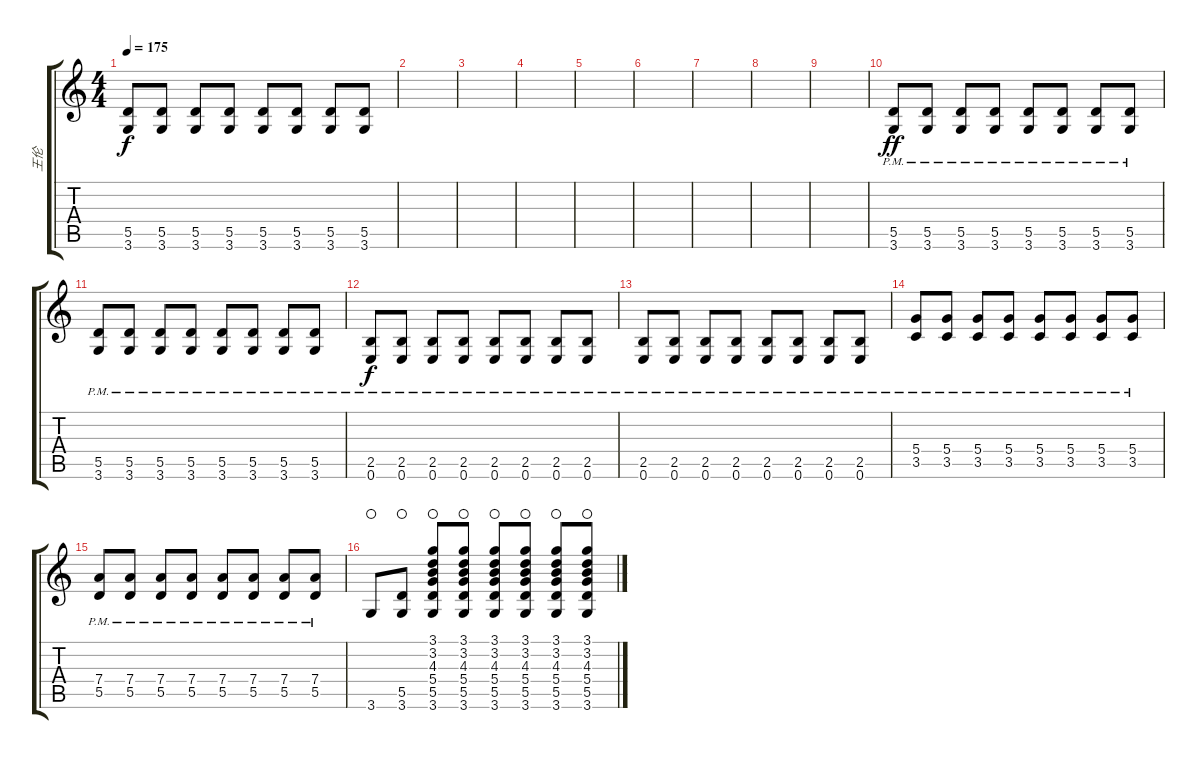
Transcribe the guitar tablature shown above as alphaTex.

\track ("王伦" "王伦") {instrument distortionguitar}
\staff {score tabs}
\tuning (E4 B3 G3 D3 A2 E2) {hide}
\ts (4 4)
\tempo 175
\clef g2
\ks c
(5.5 3.6).8{dy f} (5.5 3.6).8 (5.5 3.6).8 (5.5 3.6).8 (5.5 3.6).8 (5.5 3.6).8 (5.5 3.6).8 (5.5 3.6).8 |
|
|
|
|
|
|
|
|
(5.5{pm} 3.6{pm}).8{dy ff} (5.5{pm} 3.6{pm}).8 (5.5{pm} 3.6{pm}).8 (5.5{pm} 3.6{pm}).8 (5.5{pm} 3.6{pm}).8 (5.5{pm} 3.6{pm}).8 (5.5{pm} 3.6{pm}).8 (5.5{pm} 3.6{pm}).8 |
(5.5{pm} 3.6{pm}).8 (5.5{pm} 3.6{pm}).8 (5.5{pm} 3.6{pm}).8 (5.5{pm} 3.6{pm}).8 (5.5{pm} 3.6{pm}).8 (5.5{pm} 3.6{pm}).8 (5.5{pm} 3.6{pm}).8 (5.5{pm} 3.6{pm}).8 |
(2.5{pm} 0.6{pm}).8{dy f} (2.5{pm} 0.6{pm}).8 (2.5{pm} 0.6{pm}).8 (2.5{pm} 0.6{pm}).8 (2.5{pm} 0.6{pm}).8 (2.5{pm} 0.6{pm}).8 (2.5{pm} 0.6{pm}).8 (2.5{pm} 0.6{pm}).8 |
(2.5{pm} 0.6{pm}).8 (2.5{pm} 0.6{pm}).8 (2.5{pm} 0.6{pm}).8 (2.5{pm} 0.6{pm}).8 (2.5{pm} 0.6{pm}).8 (2.5{pm} 0.6{pm}).8 (2.5{pm} 0.6{pm}).8 (2.5{pm} 0.6{pm}).8 |
(5.4{pm} 3.5{pm}).8 (5.4{pm} 3.5{pm}).8 (5.4{pm} 3.5{pm}).8 (5.4{pm} 3.5{pm}).8 (5.4{pm} 3.5{pm}).8 (5.4{pm} 3.5{pm}).8 (5.4{pm} 3.5{pm}).8 (5.4{pm} 3.5{pm}).8 |
(7.4{pm} 5.5{pm}).8 (7.4{pm} 5.5{pm}).8 (7.4{pm} 5.5{pm}).8 (7.4{pm} 5.5{pm}).8 (7.4{pm} 5.5{pm}).8 (7.4{pm} 5.5{pm}).8 (7.4{pm} 5.5{pm}).8 (7.4{pm} 5.5{pm}).8 |
3.6.8{waho} (5.5 3.6).8{waho} (3.1 3.2 4.3 5.4 5.5 3.6).8{waho} (3.1 3.2 4.3 5.4 5.5 3.6).8{waho} (3.1 3.2 4.3 5.4 5.5 3.6).8{waho} (3.1 3.2 4.3 5.4 5.5 3.6).8{waho} (3.1 3.2 4.3 5.4 5.5 3.6).8{waho} (3.1 3.2 4.3 5.4 5.5 3.6).8{waho}
